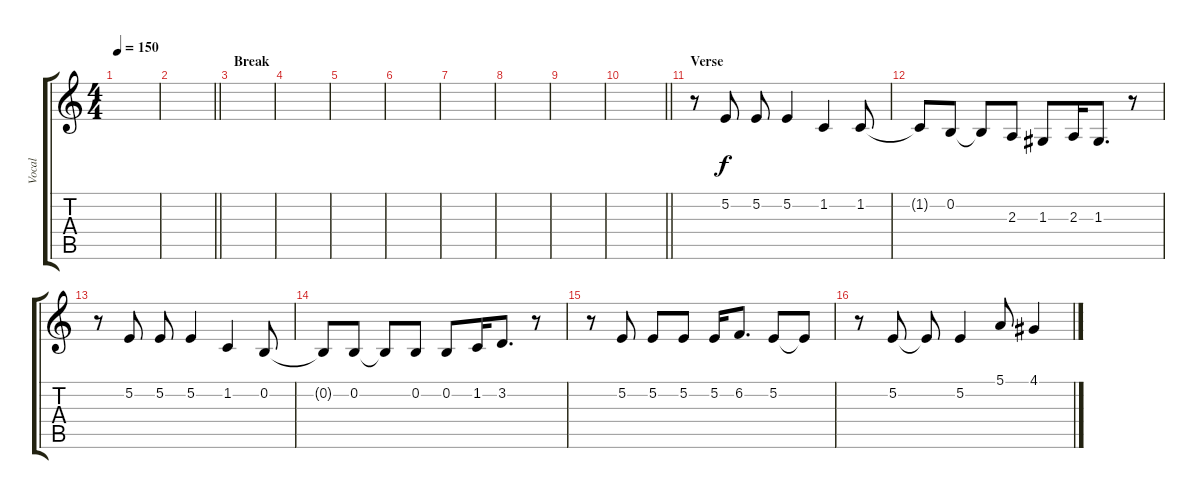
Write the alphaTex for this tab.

\track ("Vocal" "Vocal") {instrument trumpet}
\staff {score tabs}
\tuning (E4 B3 G3 D3 A2 E2) {hide}
\ts (4 4)
\tempo 150
\clef g2
\ks c
|
\barLineRight lightlight
|
\section ("" "Break")
|
|
|
|
|
|
|
\barLineRight lightlight
|
\section ("" "Verse")
r.8 5.2.8 5.2.8 5.2.4 1.2.4 1.2.8 |
1.2{t}.8 0.2.8 0.2{t}.8 2.3.8 1.3.8 2.3.16 1.3.8{d} r.8 |
r.8 5.2.8 5.2.8 5.2.4 1.2.4 0.2.8 |
0.2{t}.8 0.2.8 0.2{t}.8 0.2.8 0.2.8 1.2.16 3.2.8{d} r.8 |
r.8 5.2.8 5.2.8 5.2.8 5.2.16 6.2.8{d} 5.2.8 5.2{t}.8 |
r.8 5.2.8 5.2{t}.8 5.2.4 5.1.8 4.1.4
